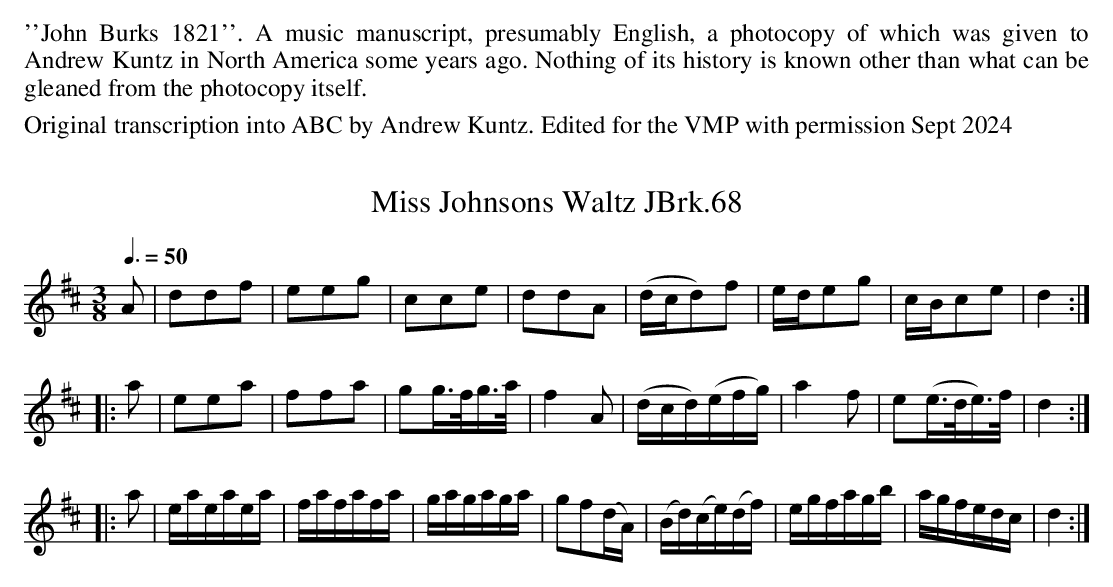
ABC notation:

X:1
T:Miss Johnsons Waltz JBrk.68
Q:3/8=50
M:3/8
L:1/8
K:D
A|ddf|eeg|cce|ddA|(d/c/d)f|e/d/eg|c/B/ce|d2:|
|:a|eea|ffa|gg/>f/g/>a/|f2 A|(d/c/d/)(e/f/g/)|a2f|e(e/>d/e/>)f/|d2:|
|:a|e/a/e/a/e/a/|f/a/f/a/f/a/|g/a/g/a/g/a/|gf(d/A/)|(B/d/)(c/e/)(d/f/)|e/g/f/a/g/b/|a/g/f/e/d/c/|d2:|
